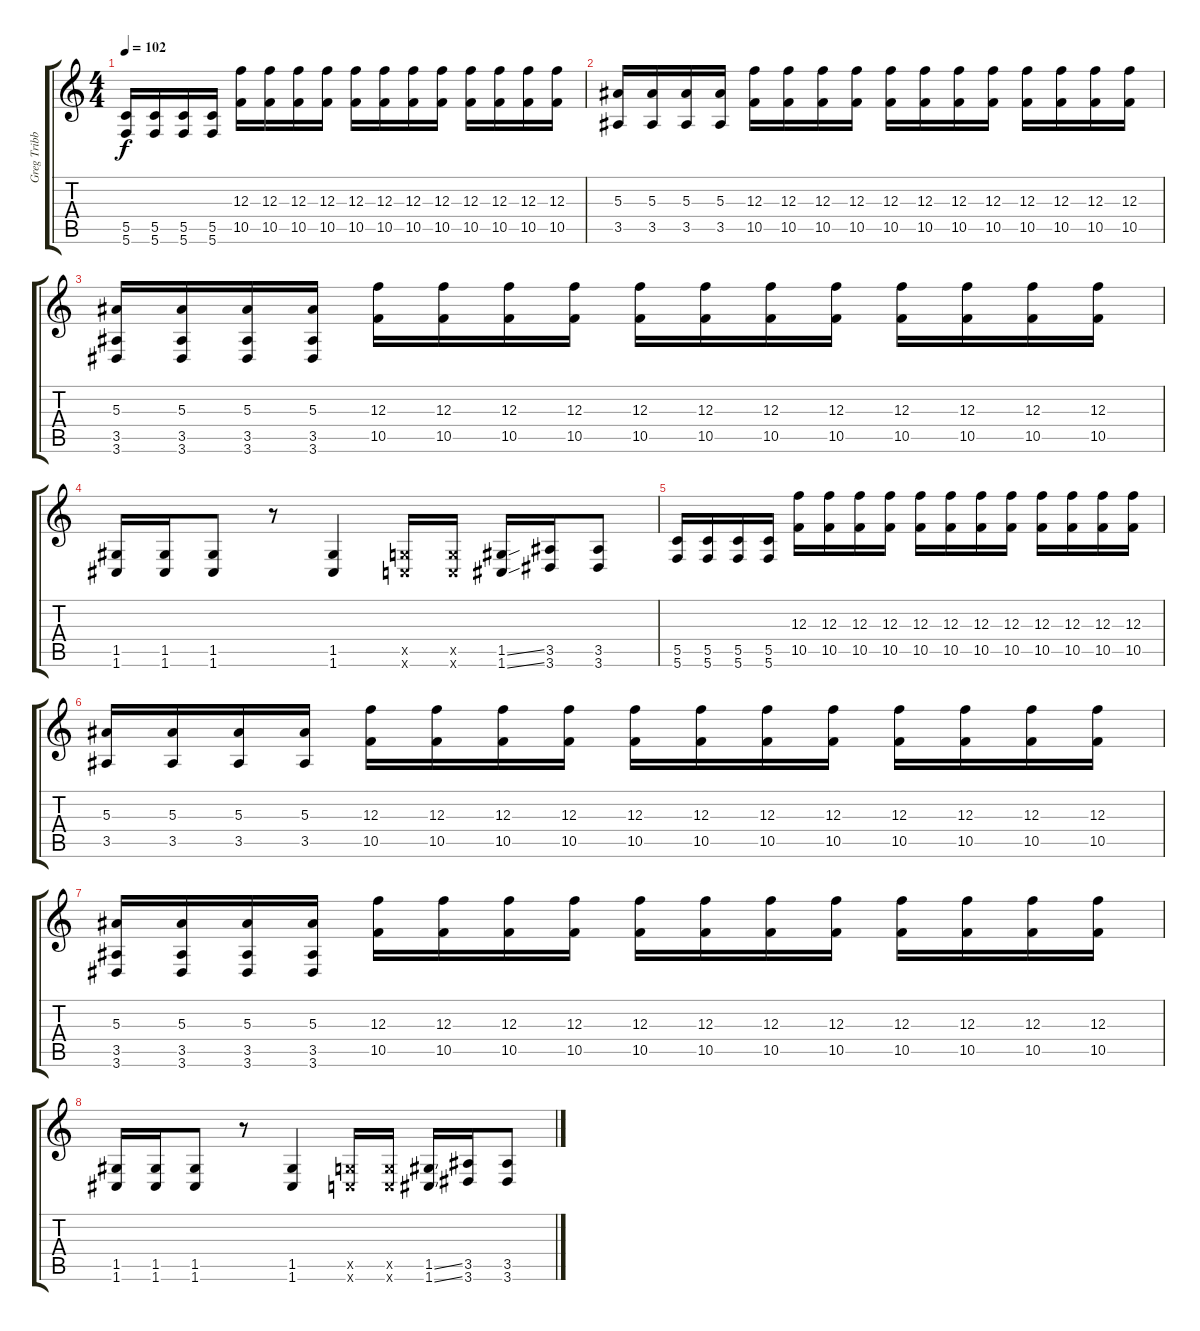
\track ("Greg Tribbett" "Greg Tribb") {instrument distortionguitar}
\staff {score tabs}
\tuning (D4 A3 F3 C3 G2 C2) {hide}
\ts (4 4)
\tempo 102
\clef g2
\ks c
(5.5 5.6).16{dy f instrument distortionguitar} (5.5 5.6).16 (5.5 5.6).16 (5.5 5.6).16 (12.3 10.5).16 (12.3 10.5).16 (12.3 10.5).16 (12.3 10.5).16 (12.3 10.5).16 (12.3 10.5).16 (12.3 10.5).16 (12.3 10.5).16 (12.3 10.5).16 (12.3 10.5).16 (12.3 10.5).16 (12.3 10.5).16 |
(5.3 3.5).16 (5.3 3.5).16 (5.3 3.5).16 (5.3 3.5).16 (12.3 10.5).16 (12.3 10.5).16 (12.3 10.5).16 (12.3 10.5).16 (12.3 10.5).16 (12.3 10.5).16 (12.3 10.5).16 (12.3 10.5).16 (12.3 10.5).16 (12.3 10.5).16 (12.3 10.5).16 (12.3 10.5).16 |
(5.3 3.5 3.6).16 (5.3 3.5 3.6).16 (5.3 3.5 3.6).16 (5.3 3.5 3.6).16 (12.3 10.5).16 (12.3 10.5).16 (12.3 10.5).16 (12.3 10.5).16 (12.3 10.5).16 (12.3 10.5).16 (12.3 10.5).16 (12.3 10.5).16 (12.3 10.5).16 (12.3 10.5).16 (12.3 10.5).16 (12.3 10.5).16 |
(1.5 1.6).16 (1.5 1.6).16 (1.5 1.6).8 r.8 (1.5 1.6).4 (0.5{x} 0.6{x}).16 (0.5{x} 0.6{x}).16 (1.5{ss} 1.6{ss}).16 (3.5 3.6).16 (3.5 3.6).8 |
(5.5 5.6).16 (5.5 5.6).16 (5.5 5.6).16 (5.5 5.6).16 (12.3 10.5).16 (12.3 10.5).16 (12.3 10.5).16 (12.3 10.5).16 (12.3 10.5).16 (12.3 10.5).16 (12.3 10.5).16 (12.3 10.5).16 (12.3 10.5).16 (12.3 10.5).16 (12.3 10.5).16 (12.3 10.5).16 |
(5.3 3.5).16 (5.3 3.5).16 (5.3 3.5).16 (5.3 3.5).16 (12.3 10.5).16 (12.3 10.5).16 (12.3 10.5).16 (12.3 10.5).16 (12.3 10.5).16 (12.3 10.5).16 (12.3 10.5).16 (12.3 10.5).16 (12.3 10.5).16 (12.3 10.5).16 (12.3 10.5).16 (12.3 10.5).16 |
(5.3 3.5 3.6).16 (5.3 3.5 3.6).16 (5.3 3.5 3.6).16 (5.3 3.5 3.6).16 (12.3 10.5).16 (12.3 10.5).16 (12.3 10.5).16 (12.3 10.5).16 (12.3 10.5).16 (12.3 10.5).16 (12.3 10.5).16 (12.3 10.5).16 (12.3 10.5).16 (12.3 10.5).16 (12.3 10.5).16 (12.3 10.5).16 |
(1.5 1.6).16 (1.5 1.6).16 (1.5 1.6).8 r.8 (1.5 1.6).4 (0.5{x} 0.6{x}).16 (0.5{x} 0.6{x}).16 (1.5{ss} 1.6{ss}).16 (3.5 3.6).16 (3.5 3.6).8
